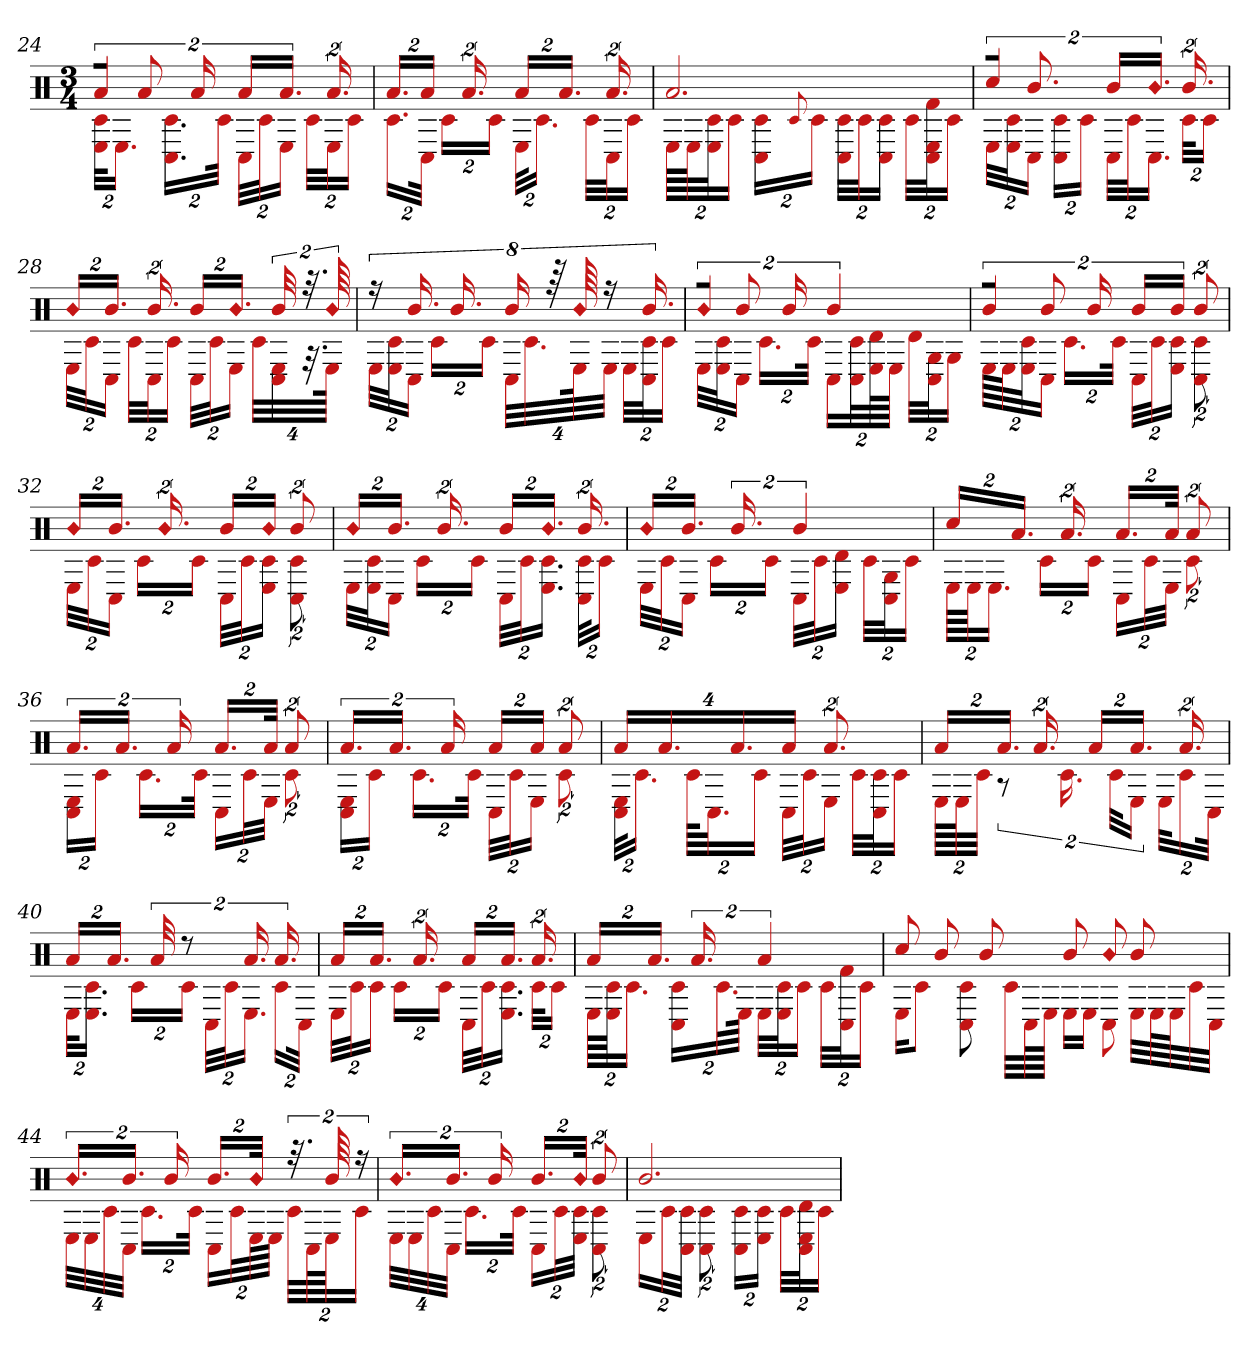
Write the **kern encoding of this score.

**kern
*part1
*staff1
*clefX
*k[]
*M3/4
=24
*^
32%3aJ	64%3c# 64%3EKL
.	32%3.EJ
16%3a	.
.	32%3.C# 32%3.c#L
32%3a	.
.	64%3c#Jk
32%3aL	64%3C#LL
.	64%3c#J
32%3.aJ	32%3EJ
.	64%3c#LL
32%3.a	64%3EJ
.	32%3c#J
=25	=25
32%3.aL	32%3.c#L
32%3aJ	64%3C#Jk
.	32%3c#L
32%3.a	.
.	32%3c#J
32%3aL	64%3EKL
.	32%3.c#J
32%3.aJ	.
.	64%3c#LL
32%3.a	64%3C#J
.	32%3c#J
=26	=26
2.a	128%3ELLL
.	128%3EJ
.	64%3E 64%3c#J
.	32%3c#J
.	32%3c# 32%3C#L
.	8qqc#
.	32%3c#J
.	64%3C# 64%3c#LL
.	64%3c#J
.	32%3C# 32%3c#J
.	64%3c#LL
.	64%3E 64%3f# 64%3C#J
.	32%3c#J
=27	=27
32%3cc#J	64%3ELL
.	64%3E 64%3c#J
16%3.b	32%3C#J
.	32%3c# 32%3C#L
.	32%3c#J
32%3bL	64%3C#LL
.	64%3c#J
!LO:N:head=diamond	!
32%3.bJ	32%3.C#J
32%3.b	64%3c#KL
.	32%3c#J
=28	=28
!LO:N:head=diamond	!
32%3bL	64%3ELL
.	64%3c#J
32%3.bJ	32%3C#J
.	64%3c#LL
32%3.b	64%3C#J
.	32%3c#J
32%3bL	64%3C#LL
.	64%3c#J
!LO:N:head=diamond	!
32%3.bJ	32%3EJ
.	64%3c#LL
64%3b	64%3C# 64%3E
64%3.r	64%3.r
!LO:N:head=diamond	!
128%3b	128%3EJJk
=29	=29
32%3r	64%3ELL
.	64%3E 64%3c#J
32%3.b	32%3C#J
.	32%3c#L
32%3.b	.
.	32%3c#J
32%3b	64%3C#LL
.	64%3.c#
128%3r	.
!LO:N:head=diamond	!
128%3b	128%3Ek
32%3r	64%3EJJ
.	64%3ELL
32%3.b	64%3C# 64%3c#J
.	32%3c#J
=30	=30
!LO:N:head=diamond	!
32%3bJ	64%3ELL
.	64%3E 64%3c#J
16%3b	32%3C#J
.	32%3.c#L
32%3b	.
.	64%3c#Jk
8%3b	32%3C#L
.	64%3c# 64%3C#L
.	128%3d 128%3EL
.	128%3EJJJ
.	64%3dLL
.	64%3C# 64%3GJ
.	32%3GJ
=31	=31
32%3bJ	128%3ELLL
.	128%3EJ
.	64%3E 64%3c#J
16%3b	32%3C#J
.	32%3.c#L
32%3b	.
.	64%3c#Jk
32%3bL	64%3C#LL
.	64%3c#J
32%3bJ	32%3c# 32%3EJ
16%3b	16%3C# 16%3c#
=32	=32
!LO:N:head=diamond	!
32%3bL	64%3ELL
.	64%3c#J
32%3.bJ	32%3C#J
.	32%3c#L
!LO:N:head=diamond	!
32%3.b	.
.	32%3c#J
32%3bL	64%3C#LL
.	64%3c#J
!LO:N:head=diamond	!
32%3bJ	32%3E 32%3c#J
16%3b	16%3C# 16%3c#
=33	=33
!LO:N:head=diamond	!
32%3bL	64%3ELL
.	64%3E 64%3c#J
32%3.bJ	32%3C#J
.	32%3c#L
32%3.b	.
.	32%3c#J
32%3bL	64%3C#LL
.	64%3c#J
!LO:N:head=diamond	!
32%3.bJ	32%3.E 32%3.c#J
32%3.b	64%3C# 64%3c#KL
.	32%3c#J
=34	=34
!LO:N:head=diamond	!
32%3bL	64%3ELL
.	64%3c#J
32%3.bJ	32%3C#J
.	32%3c#L
32%3.b	.
.	32%3c#J
8%3b	64%3C#LL
.	64%3c#J
.	32%3E 32%3dJ
.	64%3c#LL
.	64%3C# 64%3GJ
.	32%3c#J
=35	=35
32%3cc#L	128%3ELLL
.	128%3EJJ
.	32%3.EJ
32%3.aJ	.
.	32%3c#L
32%3.a	.
.	32%3c#J
32%3.aL	32%3C#L
.	64%3c#L
64%3aJk	64%3EJJ
16%3a	16%3c#
=36	=36
32%3.aL	32%3C# 32%3EL
.	32%3c#J
32%3.aJ	.
.	32%3.c#L
32%3a	.
.	64%3c#Jk
32%3.aL	32%3C#L
.	64%3c#L
64%3aJk	64%3EJJ
16%3a	16%3c#
=37	=37
32%3.aL	32%3C# 32%3EL
.	32%3c#J
32%3.aJ	.
.	32%3.c#L
32%3a	.
.	64%3c#Jk
32%3aL	64%3C#LL
.	64%3c#J
32%3aJ	32%3EJ
16%3a	16%3c#
=38	=38
32%3aL	64%3C# 64%3EKL
.	32%3.c#J
32%3.aJ	.
.	128%3c#KLL
.	64%3.C#J
32%3.a	.
.	32%3c#J
32%3aJ	64%3C#LL
.	64%3c#J
16%3.a	32%3EJ
.	64%3c#LL
.	64%3C# 64%3c#J
.	32%3c#J
=39	=39
32%3aL	128%3ELLL
.	128%3EJ
.	64%3c#JJ
32%3.aJ	16%3r
32%3.a	.
.	32%3.c#
32%3aL	.
.	64%3c#KL
32%3.aJ	32%3EJ
.	64%3EKL
32%3.a	32%3c#
.	64%3C#Jk
=40	=40
32%3aL	64%3EKL
.	32%3.E 32%3.c#J
32%3.aJ	.
.	32%3c#L
64%3a	.
16%3r	32%3c#J
.	64%3C#LL
.	64%3c#J
32%3.a	32%3.EJ
32%3.a	32%3c#L
.	64%3C#Jk
=41	=41
32%3aL	64%3ELL
.	64%3c#J
32%3.aJ	32%3c#J
.	32%3c#L
32%3.a	.
.	32%3c#J
32%3aL	64%3C#LL
.	64%3c#J
32%3.aJ	32%3.E 32%3.c#J
32%3.a	64%3c#KL
.	32%3c#J
=42	=42
32%3aL	128%3ELLL
.	128%3c# 128%3EJJ
.	32%3.c#J
32%3.aJ	.
.	32%3c# 32%3C#L
32%3.a	.
.	64%3.c#L
.	128%3EJJk
8%3a	64%3ELL
.	64%3E 64%3c#J
.	32%3c#J
.	64%3c#LL
.	64%3C# 64%3f#J
.	32%3c#J
=43	=43
8cc#	16EKL
.	8c#J
8b	.
.	8c# 8C#
8b	.
.	32c#LLL
.	64C#L
.	64EJJJJ
8b	16ELL
.	16EJJ
!LO:N:head=diamond	!
8b	8C#
8b	32ELLL
.	64EL
.	64EJ
.	32c#
.	32C#JJJ
=44	=44
!LO:N:head=diamond	!
32%3.bL	64%3ELL
.	64%3E
.	64%3c#
32%3.bJ	64%3C#JJ
.	32%3.c#L
32%3b	.
.	64%3c#Jk
32%3.bL	32%3C#L
.	64%3c#L
!LO:N:head=diamond	!
64%3bJk	128%3EL
.	128%3EJJJ
64%3.r	64%3c#LL
.	128%3C#L
128%3b	128%3EJJ
32%3r	32%3c#J
=45	=45
!LO:N:head=diamond	!
32%3.bL	64%3ELL
.	64%3E
.	64%3c#
32%3.bJ	64%3C#JJ
.	32%3.c#L
32%3b	.
.	64%3c#Jk
32%3.bL	32%3C#L
.	64%3c#L
!LO:N:head=diamond	!
64%3bJk	64%3E 64%3c#JJ
16%3b	16%3C# 16%3c#
=46	=46
2.b	32%3EL
.	64%3c#L
.	64%3C# 64%3c#JJ
.	16%3C# 16%3c#
.	32%3C# 32%3c#L
.	32%3E 32%3c#J
.	64%3c#LL
.	64%3C# 64%3E 64%3dJ
.	32%3c#J
*v	*v
=
*-
